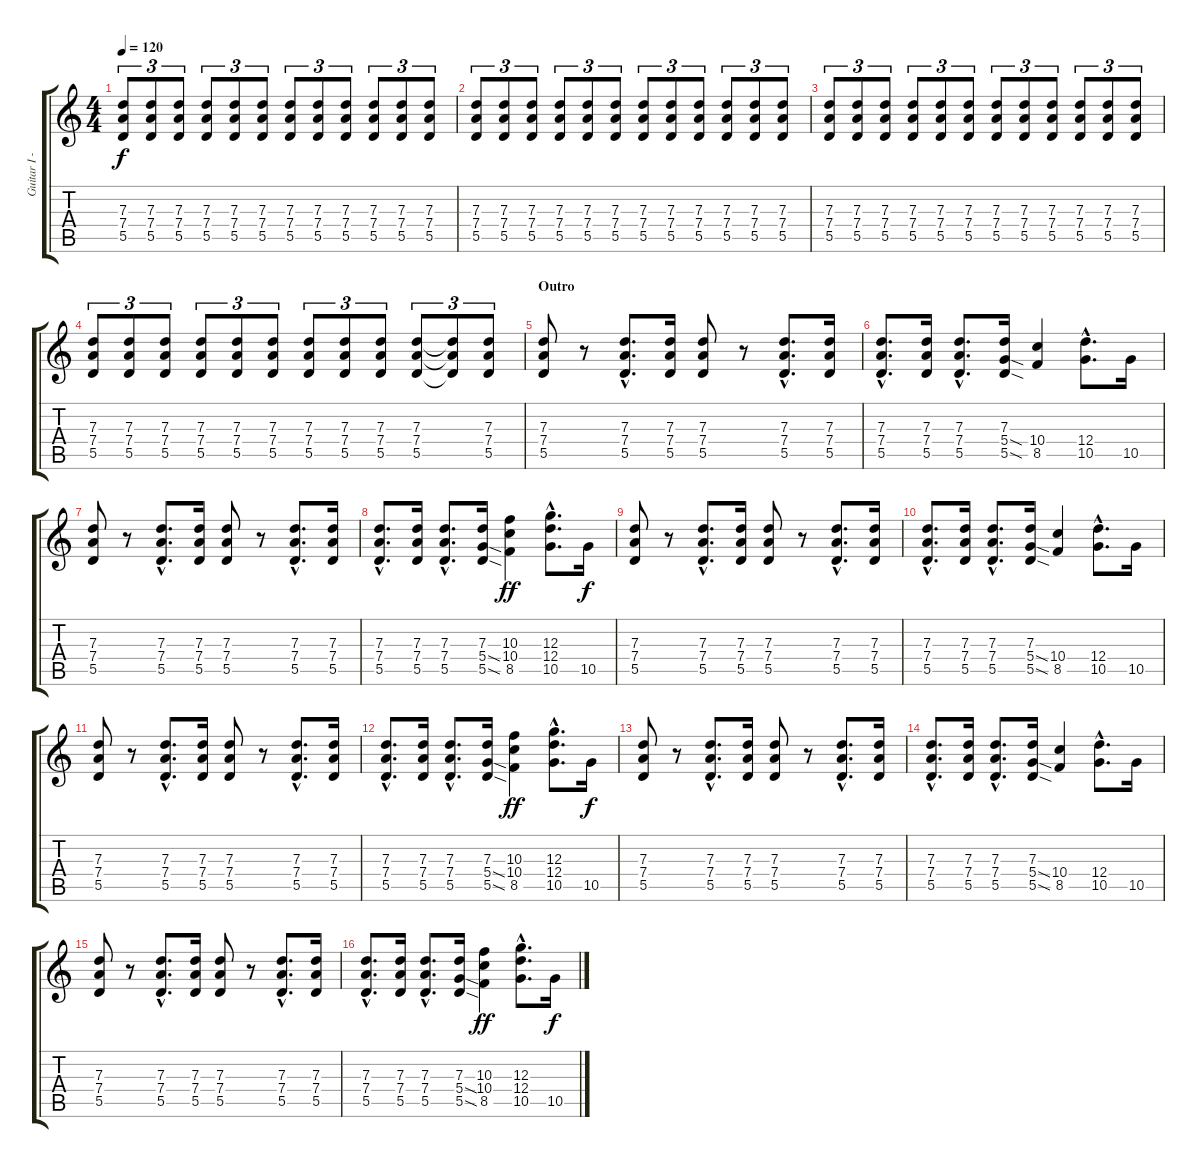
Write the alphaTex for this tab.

\track ("Guitar I - Rytm (Right)" "Guitar I -") {instrument distortionguitar}
\staff {score tabs}
\tuning (E4 B3 G3 D3 A2 E2) {hide}
\ts (4 4)
\tempo 120
\clef g2
\ks c
(7.3 7.4 5.5).8{tu (3 2) dy f} (7.3 7.4 5.5).8{tu (3 2)} (7.3 7.4 5.5).8{tu (3 2)} (7.3 7.4 5.5).8{tu (3 2)} (7.3 7.4 5.5).8{tu (3 2)} (7.3 7.4 5.5).8{tu (3 2)} (7.3 7.4 5.5).8{tu (3 2)} (7.3 7.4 5.5).8{tu (3 2)} (7.3 7.4 5.5).8{tu (3 2)} (7.3 7.4 5.5).8{tu (3 2)} (7.3 7.4 5.5).8{tu (3 2)} (7.3 7.4 5.5).8{tu (3 2)} |
(7.3 7.4 5.5).8{tu (3 2)} (7.3 7.4 5.5).8{tu (3 2)} (7.3 7.4 5.5).8{tu (3 2)} (7.3 7.4 5.5).8{tu (3 2)} (7.3 7.4 5.5).8{tu (3 2)} (7.3 7.4 5.5).8{tu (3 2)} (7.3 7.4 5.5).8{tu (3 2)} (7.3 7.4 5.5).8{tu (3 2)} (7.3 7.4 5.5).8{tu (3 2)} (7.3 7.4 5.5).8{tu (3 2)} (7.3 7.4 5.5).8{tu (3 2)} (7.3 7.4 5.5).8{tu (3 2)} |
(7.3 7.4 5.5).8{tu (3 2)} (7.3 7.4 5.5).8{tu (3 2)} (7.3 7.4 5.5).8{tu (3 2)} (7.3 7.4 5.5).8{tu (3 2)} (7.3 7.4 5.5).8{tu (3 2)} (7.3 7.4 5.5).8{tu (3 2)} (7.3 7.4 5.5).8{tu (3 2)} (7.3 7.4 5.5).8{tu (3 2)} (7.3 7.4 5.5).8{tu (3 2)} (7.3 7.4 5.5).8{tu (3 2)} (7.3 7.4 5.5).8{tu (3 2)} (7.3 7.4 5.5).8{tu (3 2)} |
(7.3 7.4 5.5).8{tu (3 2)} (7.3 7.4 5.5).8{tu (3 2)} (7.3 7.4 5.5).8{tu (3 2)} (7.3 7.4 5.5).8{tu (3 2)} (7.3 7.4 5.5).8{tu (3 2)} (7.3 7.4 5.5).8{tu (3 2)} (7.3 7.4 5.5).8{tu (3 2)} (7.3 7.4 5.5).8{tu (3 2)} (7.3 7.4 5.5).8{tu (3 2)} (7.3 7.4 5.5).8{tu (3 2)} (7.3{t} 7.4{t} 5.5{t}).8{tu (3 2)} (7.3 7.4 5.5).8{tu (3 2)} |
\section ("" "Outro")
(7.3 7.4 5.5).8{volume 13} r.8 (7.3{hac} 7.4{hac} 5.5{hac}).8{d} (7.3 7.4 5.5).16 (7.3 7.4 5.5).8 r.8 (7.3{hac} 7.4{hac} 5.5{hac}).8{d} (7.3 7.4 5.5).16 |
(7.3{hac} 7.4{hac} 5.5{hac}).8{d} (7.3 7.4 5.5).16 (7.3{hac} 7.4{hac} 5.5{hac}).8{d} (7.3 5.4{sod} 5.5{sod}).16 (10.4 8.5).4 (12.4{hac} 10.5{hac}).8{d} 10.5.16 |
(7.3 7.4 5.5).8 r.8 (7.3{hac} 7.4{hac} 5.5{hac}).8{d} (7.3 7.4 5.5).16 (7.3 7.4 5.5).8 r.8 (7.3{hac} 7.4{hac} 5.5{hac}).8{d} (7.3 7.4 5.5).16 |
(7.3{hac} 7.4{hac} 5.5{hac}).8{d} (7.3 7.4 5.5).16 (7.3{hac} 7.4{hac} 5.5{hac}).8{d} (7.3 5.4{sod} 5.5{sod}).16 (10.3 10.4 8.5).4{dy ff} (12.3{hac} 12.4{hac} 10.5{hac}).8{d} 10.5.16{dy f} |
(7.3 7.4 5.5).8 r.8 (7.3{hac} 7.4{hac} 5.5{hac}).8{d} (7.3 7.4 5.5).16 (7.3 7.4 5.5).8 r.8 (7.3{hac} 7.4{hac} 5.5{hac}).8{d} (7.3 7.4 5.5).16 |
(7.3{hac} 7.4{hac} 5.5{hac}).8{d} (7.3 7.4 5.5).16 (7.3{hac} 7.4{hac} 5.5{hac}).8{d} (7.3 5.4{sod} 5.5{sod}).16 (10.4 8.5).4 (12.4{hac} 10.5{hac}).8{d} 10.5.16 |
(7.3 7.4 5.5).8 r.8 (7.3{hac} 7.4{hac} 5.5{hac}).8{d} (7.3 7.4 5.5).16 (7.3 7.4 5.5).8 r.8 (7.3{hac} 7.4{hac} 5.5{hac}).8{d} (7.3 7.4 5.5).16 |
(7.3{hac} 7.4{hac} 5.5{hac}).8{d} (7.3 7.4 5.5).16 (7.3{hac} 7.4{hac} 5.5{hac}).8{d} (7.3 5.4{sod} 5.5{sod}).16 (10.3 10.4 8.5).4{dy ff} (12.3{hac} 12.4{hac} 10.5{hac}).8{d} 10.5.16{dy f} |
(7.3 7.4 5.5).8 r.8 (7.3{hac} 7.4{hac} 5.5{hac}).8{d} (7.3 7.4 5.5).16 (7.3 7.4 5.5).8 r.8 (7.3{hac} 7.4{hac} 5.5{hac}).8{d} (7.3 7.4 5.5).16 |
(7.3{hac} 7.4{hac} 5.5{hac}).8{d} (7.3 7.4 5.5).16 (7.3{hac} 7.4{hac} 5.5{hac}).8{d} (7.3 5.4{sod} 5.5{sod}).16 (10.4 8.5).4 (12.4{hac} 10.5{hac}).8{d} 10.5.16 |
(7.3 7.4 5.5).8 r.8 (7.3{hac} 7.4{hac} 5.5{hac}).8{d} (7.3 7.4 5.5).16 (7.3 7.4 5.5).8 r.8 (7.3{hac} 7.4{hac} 5.5{hac}).8{d} (7.3 7.4 5.5).16 |
(7.3{hac} 7.4{hac} 5.5{hac}).8{d} (7.3 7.4 5.5).16 (7.3{hac} 7.4{hac} 5.5{hac}).8{d} (7.3 5.4{sod} 5.5{sod}).16 (10.3 10.4 8.5).4{dy ff} (12.3{hac} 12.4{hac} 10.5{hac}).8{d} 10.5.16{dy f}
